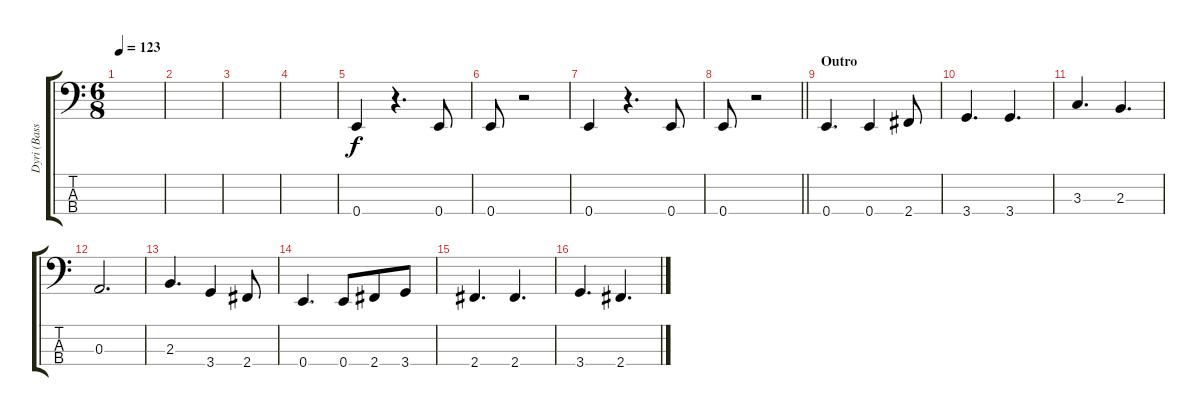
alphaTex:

\track ("Dyri (Bass)" "Dyri (Bass") {instrument electricbassfinger}
\staff {score tabs}
\tuning (G2 D2 A1 E1) {hide}
\ts (6 8)
\tempo 123
\clef f4
\ks c
|
|
|
|
0.4.4 r.4{d} 0.4.8 |
0.4.8 r.2 |
0.4.4 r.4{d} 0.4.8 |
\barLineRight lightlight
0.4.8 r.2 |
\section ("" "Outro")
0.4.4{d} 0.4.4 2.4.8 |
3.4.4{d} 3.4.4{d} |
3.3.4{d} 2.3.4{d} |
0.3.2{d} |
2.3.4{d} 3.4.4 2.4.8 |
0.4.4{d} 0.4.8 2.4.8 3.4.8 |
2.4.4{d} 2.4.4{d} |
3.4.4{d} 2.4.4{d}
